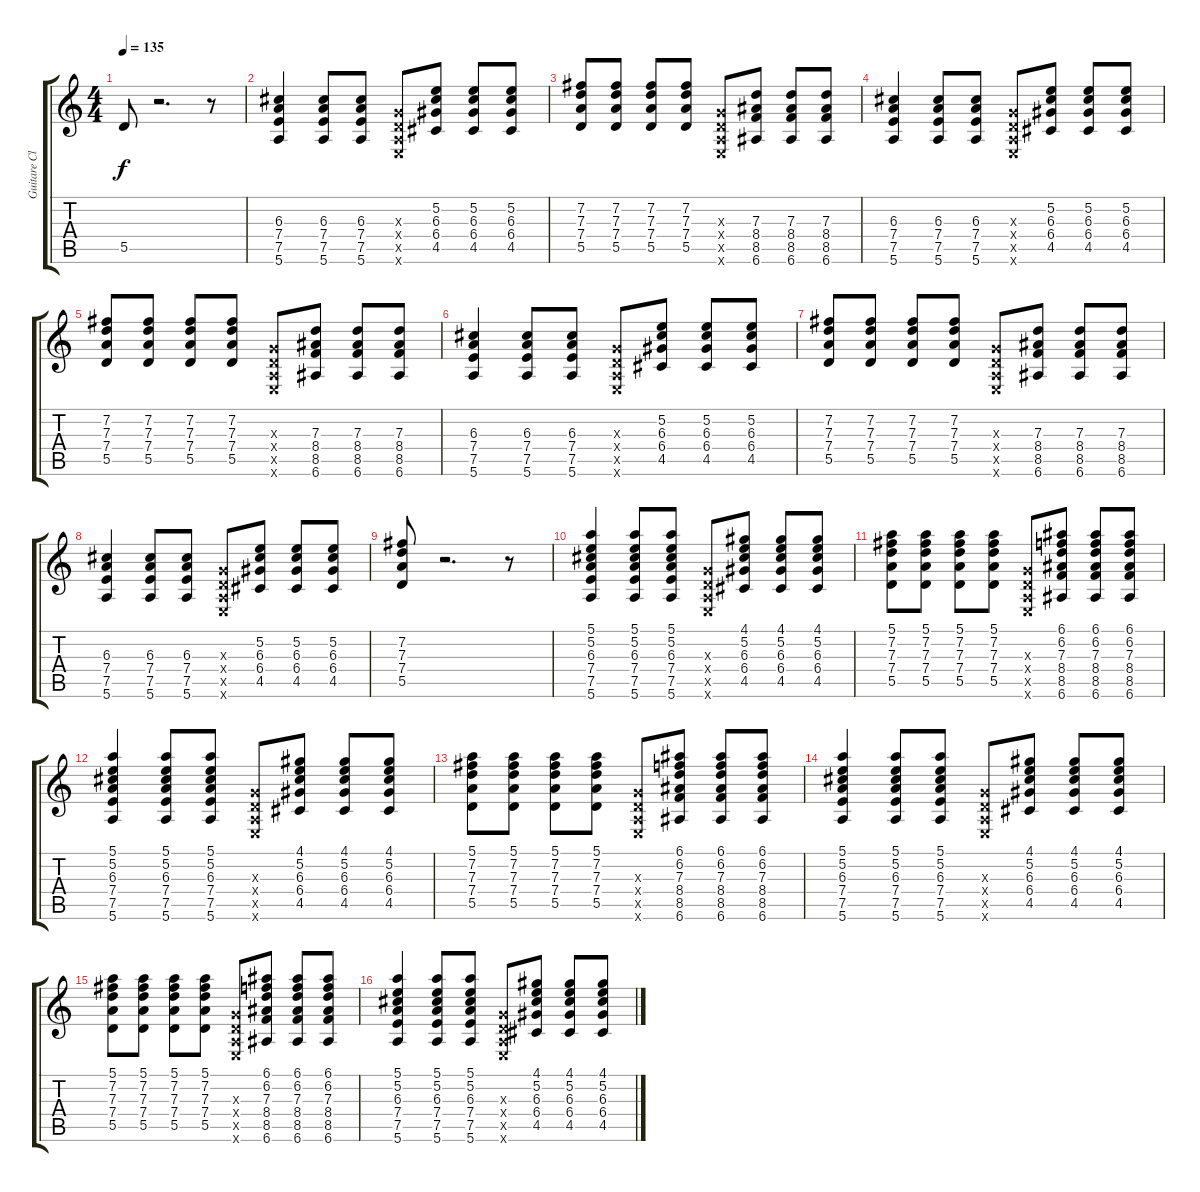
\track ("Guitare Clean" "Guitare Cl") {instrument electricguitarclean}
\staff {score tabs}
\tuning (E4 B3 G3 D3 A2 E2) {hide}
\ts (4 4)
\tempo 135
\clef g2
\ks c
5.5.8{dy f} r.2{d} r.8 |
(6.3 7.4 7.5 5.6).4{volume 12} (6.3 7.4 7.5 5.6).8 (6.3 7.4 7.5 5.6).8 (0.3{x} 0.4{x} 0.5{x} 0.6{x}).8 (5.2 6.3 6.4 4.5).8 (5.2 6.3 6.4 4.5).8 (5.2 6.3 6.4 4.5).8 |
(7.2 7.3 7.4 5.5).8 (7.2 7.3 7.4 5.5).8 (7.2 7.3 7.4 5.5).8 (7.2 7.3 7.4 5.5).8 (0.3{x} 0.4{x} 0.5{x} 0.6{x}).8 (7.3 8.4 8.5 6.6).8 (7.3 8.4 8.5 6.6).8 (7.3 8.4 8.5 6.6).8 |
(6.3 7.4 7.5 5.6).4 (6.3 7.4 7.5 5.6).8 (6.3 7.4 7.5 5.6).8 (0.3{x} 0.4{x} 0.5{x} 0.6{x}).8 (5.2 6.3 6.4 4.5).8 (5.2 6.3 6.4 4.5).8 (5.2 6.3 6.4 4.5).8 |
(7.2 7.3 7.4 5.5).8 (7.2 7.3 7.4 5.5).8 (7.2 7.3 7.4 5.5).8 (7.2 7.3 7.4 5.5).8 (0.3{x} 0.4{x} 0.5{x} 0.6{x}).8 (7.3 8.4 8.5 6.6).8 (7.3 8.4 8.5 6.6).8 (7.3 8.4 8.5 6.6).8 |
(6.3 7.4 7.5 5.6).4 (6.3 7.4 7.5 5.6).8 (6.3 7.4 7.5 5.6).8 (0.3{x} 0.4{x} 0.5{x} 0.6{x}).8 (5.2 6.3 6.4 4.5).8 (5.2 6.3 6.4 4.5).8 (5.2 6.3 6.4 4.5).8 |
(7.2 7.3 7.4 5.5).8 (7.2 7.3 7.4 5.5).8 (7.2 7.3 7.4 5.5).8 (7.2 7.3 7.4 5.5).8 (0.3{x} 0.4{x} 0.5{x} 0.6{x}).8 (7.3 8.4 8.5 6.6).8 (7.3 8.4 8.5 6.6).8 (7.3 8.4 8.5 6.6).8 |
(6.3 7.4 7.5 5.6).4 (6.3 7.4 7.5 5.6).8 (6.3 7.4 7.5 5.6).8 (0.3{x} 0.4{x} 0.5{x} 0.6{x}).8 (5.2 6.3 6.4 4.5).8 (5.2 6.3 6.4 4.5).8 (5.2 6.3 6.4 4.5).8 |
(7.2 7.3 7.4 5.5).8 r.2{d} r.8 |
(5.1 5.2 6.3 7.4 7.5 5.6).4 (5.1 5.2 6.3 7.4 7.5 5.6).8 (5.1 5.2 6.3 7.4 7.5 5.6).8 (0.3{x} 0.4{x} 0.5{x} 0.6{x}).8 (4.1 5.2 6.3 6.4 4.5).8 (4.1 5.2 6.3 6.4 4.5).8 (4.1 5.2 6.3 6.4 4.5).8 |
(5.1 7.2 7.3 7.4 5.5).8 (5.1 7.2 7.3 7.4 5.5).8 (5.1 7.2 7.3 7.4 5.5).8 (5.1 7.2 7.3 7.4 5.5).8 (0.3{x} 0.4{x} 0.5{x} 0.6{x}).8 (6.1 6.2 7.3 8.4 8.5 6.6).8 (6.1 6.2 7.3 8.4 8.5 6.6).8 (6.1 6.2 7.3 8.4 8.5 6.6).8 |
(5.1 5.2 6.3 7.4 7.5 5.6).4 (5.1 5.2 6.3 7.4 7.5 5.6).8 (5.1 5.2 6.3 7.4 7.5 5.6).8 (0.3{x} 0.4{x} 0.5{x} 0.6{x}).8 (4.1 5.2 6.3 6.4 4.5).8 (4.1 5.2 6.3 6.4 4.5).8 (4.1 5.2 6.3 6.4 4.5).8 |
(5.1 7.2 7.3 7.4 5.5).8 (5.1 7.2 7.3 7.4 5.5).8 (5.1 7.2 7.3 7.4 5.5).8 (5.1 7.2 7.3 7.4 5.5).8 (0.3{x} 0.4{x} 0.5{x} 0.6{x}).8 (6.1 6.2 7.3 8.4 8.5 6.6).8 (6.1 6.2 7.3 8.4 8.5 6.6).8 (6.1 6.2 7.3 8.4 8.5 6.6).8 |
(5.1 5.2 6.3 7.4 7.5 5.6).4 (5.1 5.2 6.3 7.4 7.5 5.6).8 (5.1 5.2 6.3 7.4 7.5 5.6).8 (0.3{x} 0.4{x} 0.5{x} 0.6{x}).8 (4.1 5.2 6.3 6.4 4.5).8 (4.1 5.2 6.3 6.4 4.5).8 (4.1 5.2 6.3 6.4 4.5).8 |
(5.1 7.2 7.3 7.4 5.5).8 (5.1 7.2 7.3 7.4 5.5).8 (5.1 7.2 7.3 7.4 5.5).8 (5.1 7.2 7.3 7.4 5.5).8 (0.3{x} 0.4{x} 0.5{x} 0.6{x}).8 (6.1 6.2 7.3 8.4 8.5 6.6).8 (6.1 6.2 7.3 8.4 8.5 6.6).8 (6.1 6.2 7.3 8.4 8.5 6.6).8 |
(5.1 5.2 6.3 7.4 7.5 5.6).4 (5.1 5.2 6.3 7.4 7.5 5.6).8 (5.1 5.2 6.3 7.4 7.5 5.6).8 (0.3{x} 0.4{x} 0.5{x} 0.6{x}).8 (4.1 5.2 6.3 6.4 4.5).8 (4.1 5.2 6.3 6.4 4.5).8 (4.1 5.2 6.3 6.4 4.5).8
